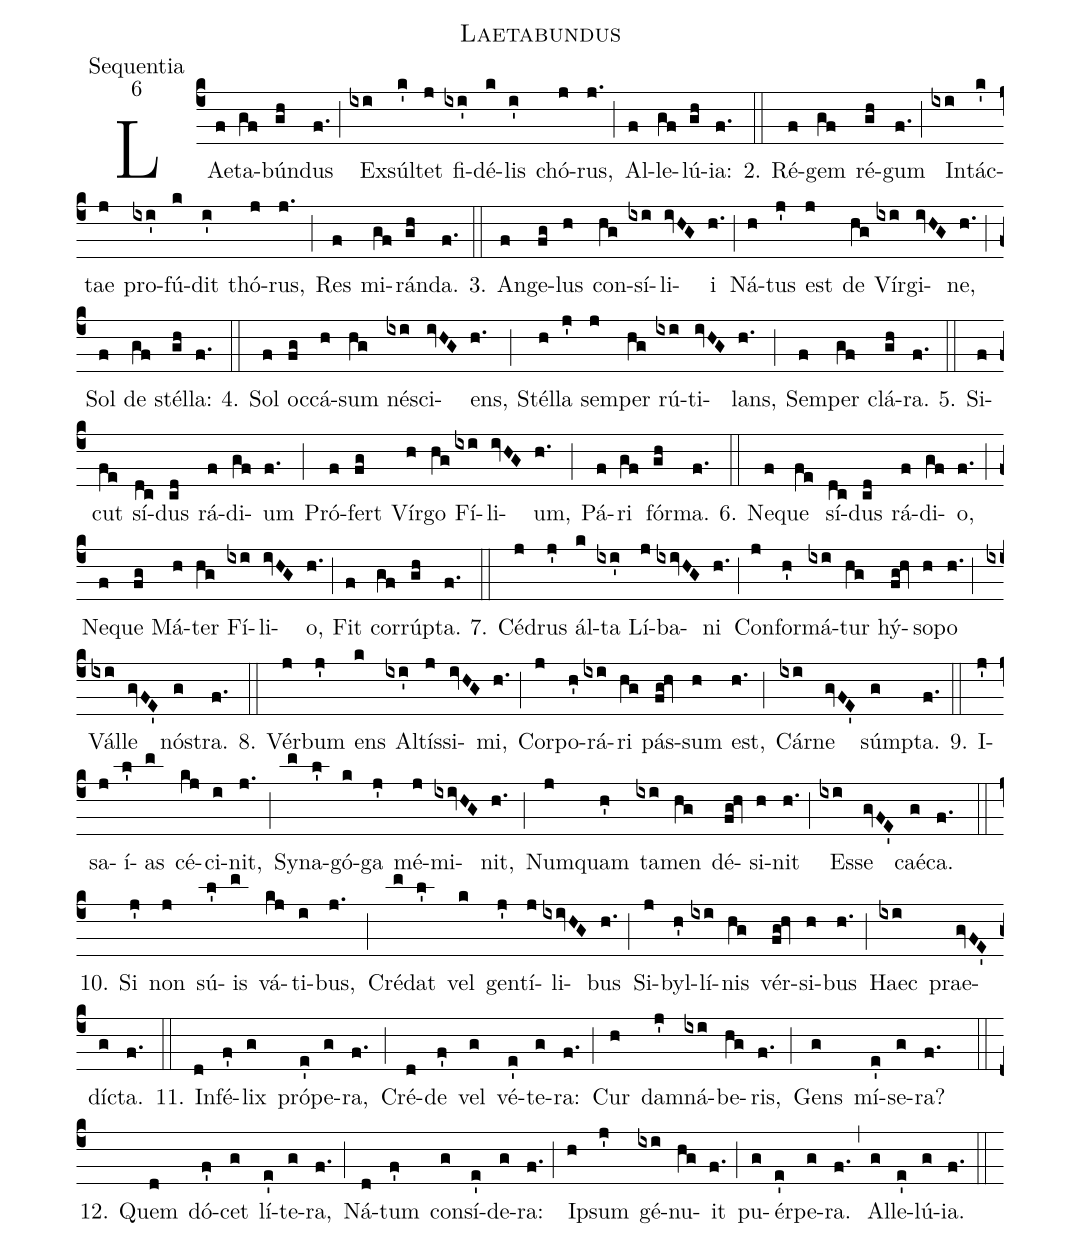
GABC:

name:Laetabundus;
office-part:Sequentia;
mode:6;
%%
(c4)LAe(f)ta(gf)bún(gh)dus(f.) (;)
Ex(ixi)súl(k')tet(j) fi(ixi')dé(k)lis(i') chó(j)rus,(j.) (;)
Al(f)le(gf)lú(gh)ia:(f.) (::)

2. Ré(f)gem(gf) ré(gh)gum(f.) (;)
In(ixi)tác(k')tae(j) pro(ixi')fú(k)dit(i') thó(j)rus,(j.) (;)
Res(f) mi(gf)rán(gh)da.(f.) (::)

3. An(f)ge(fg)lus(h) con(hg)sí(ixi)li(ivHG)i(h.) (;)
Ná(h)tus(j') est(j) de(hg) Vír(ixi)gi(ivHG)ne,(h.) (;)
Sol(f) de(gf) stél(gh)la:(f.) (::)

4. Sol(f) oc(fg)cá(h)sum(hg) né(ixi)sci(ivHG)ens,(h.) (;)
Stél(h)la(j') sem(j)per(hg) rú(ixi)ti(ivHG)lans,(h.) (;)
Sem(f)per(gf) clá(gh)ra.(f.) (::)

5. Si(f)cut(fe) sí(dc)dus(cd) rá(f)di(gf)um(f.) (;)
Pró(f)fert(fg) Vír(h)go(hg) Fí(ixi)li(ivHG)um,(h.) (;)
Pá(f)ri(gf) fór(gh)ma.(f.) (::)

6. Ne(f)que(fe) sí(dc)dus(cd) rá(f)di(gf)o,(f.) (;)
Ne(f)que(fg) Má(h)ter(hg) Fí(ixi)li(ivHG)o,(h.) (;)
Fit(f) cor(gf)rúp(gh)ta.(f.) (::)

7. Cé(j)drus(j') ál(k)ta(ixi') Lí(j)ba(ixivHG)ni(h.) (;)
Con(j)for(h')má(ixi)tur(hg) hý(fg!hv)so(h)po(h.) (;)
Vál(ixi)le(gvFE') nós(g)tra.(f.) (::)

8. Vér(j)bum(j') ens(k) Al(ixi')tís(j)si(ivHG)mi,(h.) (;)
Cor(j)po(h')rá(ixi)ri(hg) pás(fg!hv)sum(h) est,(h.) (;)
Cár(ixi)ne(gvFE') súm(g)pta.(f.) (::)

9. I(j')sa(j)í(l')as(m) cé(kj)ci(i)nit,(j.) (;)
Sy(m)na(l')gó(k)ga(j') mé(j)mi(ixivHG)nit,(h.) (;)
Num(j)quam(h') ta(ixi)men(hg) dé(fg!hv)si(h)nit(h.) (;)
Es(ixi)se(gvFE') caé(g)ca.(f.) (::)

10. Si(j') non(j) sú(l')is(m) vá(kj)ti(i)bus,(j.) (;)
Cré(m)dat(l') vel(k) gen(j')tí(j)li(ixivHG)bus(h.) (;)
Si(j)byl(h')lí(ixi)nis(hg) vér(fg!hv)si(h)bus(h.) (;)
Haec(ixi) prae(gvFE')díc(g)ta.(f.) (::)

11. In(d)fé(f')lix(g) pró(e')pe(g)ra,(f.) (;)
Cré(d)de(f') vel(g) vé(e')te(g)ra:(f.) (;)
Cur(h) dam(j')ná(ixi)be(hg)ris,(f.) (;)
Gens(g) mí(e')se(g)ra?(f.) (::)

12. Quem(d) dó(f')cet(g) lí(e')te(g)ra,(f.) (;)
Ná(d)tum(f') con(g)sí(e')de(g)ra:(f.) (;)
Ip(h)sum(j') gé(ixi)nu(hg)it(f.) (;)
pu(g)ér(e')pe(g)ra.(f.) (,)
Al(g)le(e')lú(g)ia.(f.) (::)
